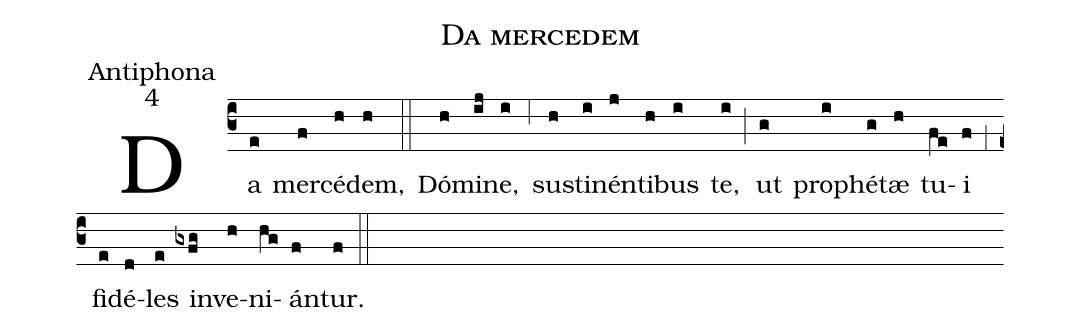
name:Da mercedem;
office-part:Antiphona;
mode:4;
%%
(c3) Da(e) mer(f)cé(h)dem,(h) (::) Dó(h)mi(ij)ne,(i) (;6) su(h)sti(i)nén(j)ti(h)bus(i) te,(i) (;) ut(g) pro(i)phé(g)tæ(h) tu(fe)i(f) (;1) fi(e)dé(d)les(e) in(gxfg)ve(h)ni(hg)án(f)tur.(f) (::)
